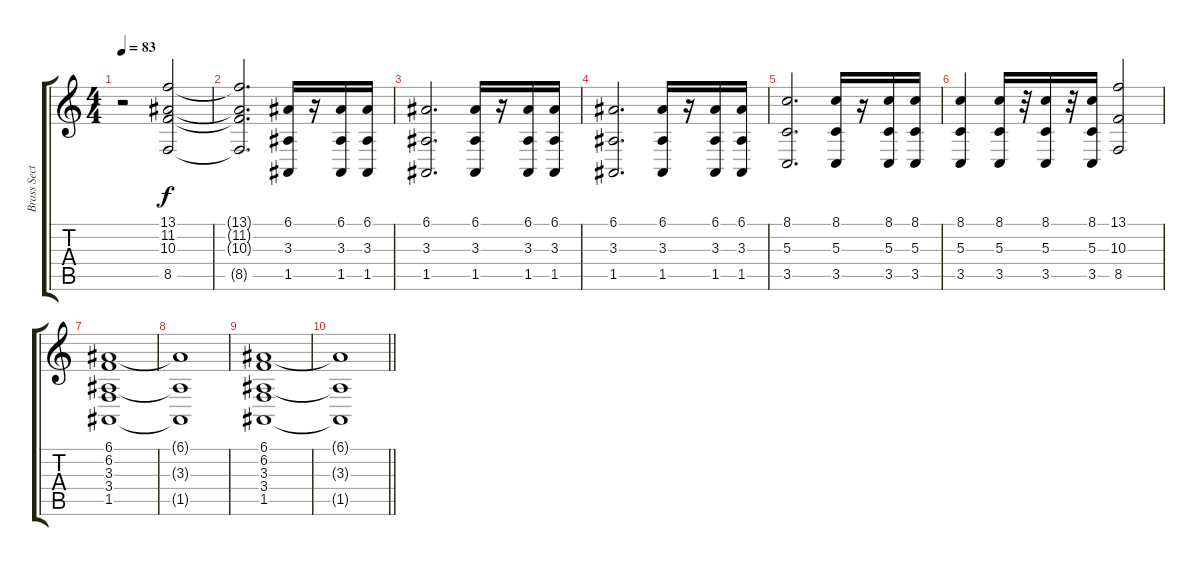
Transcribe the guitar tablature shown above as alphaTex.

\track ("Brass Section" "Brass Sect") {instrument brasssection}
\staff {score tabs}
\tuning (E4 B3 G3 D3 A2 E2) {hide}
\ts (4 4)
\tempo 83
\clef g2
\ks c
r.2{dy f} (13.1 11.2 10.3 8.5).2 |
(13.1{t} 11.2{t} 10.3{t} 8.5{t}).2{d} (6.1 3.3 1.5).16 r.16 (6.1 3.3 1.5).16 (6.1 3.3 1.5).16 |
(6.1 3.3 1.5).2{d} (6.1 3.3 1.5).16 r.16 (6.1 3.3 1.5).16 (6.1 3.3 1.5).16 |
(6.1 3.3 1.5).2{d} (6.1 3.3 1.5).16 r.16 (6.1 3.3 1.5).16 (6.1 3.3 1.5).16 |
(8.1 5.3 3.5).2{d} (8.1 5.3 3.5).16 r.16 (8.1 5.3 3.5).16 (8.1 5.3 3.5).16 |
(8.1 5.3 3.5).4 (8.1 5.3 3.5).16 r.32 (8.1 5.3 3.5).16 r.32 (8.1 5.3 3.5).16 (13.1 10.3 8.5).2 |
(6.1 6.2 3.3 3.4 1.5).1 |
(6.1{t} 3.3{t} 1.5{t}).1 |
(6.1 6.2 3.3 3.4 1.5).1 |
\barLineRight lightlight
(6.1{t} 3.3{t} 1.5{t}).1
